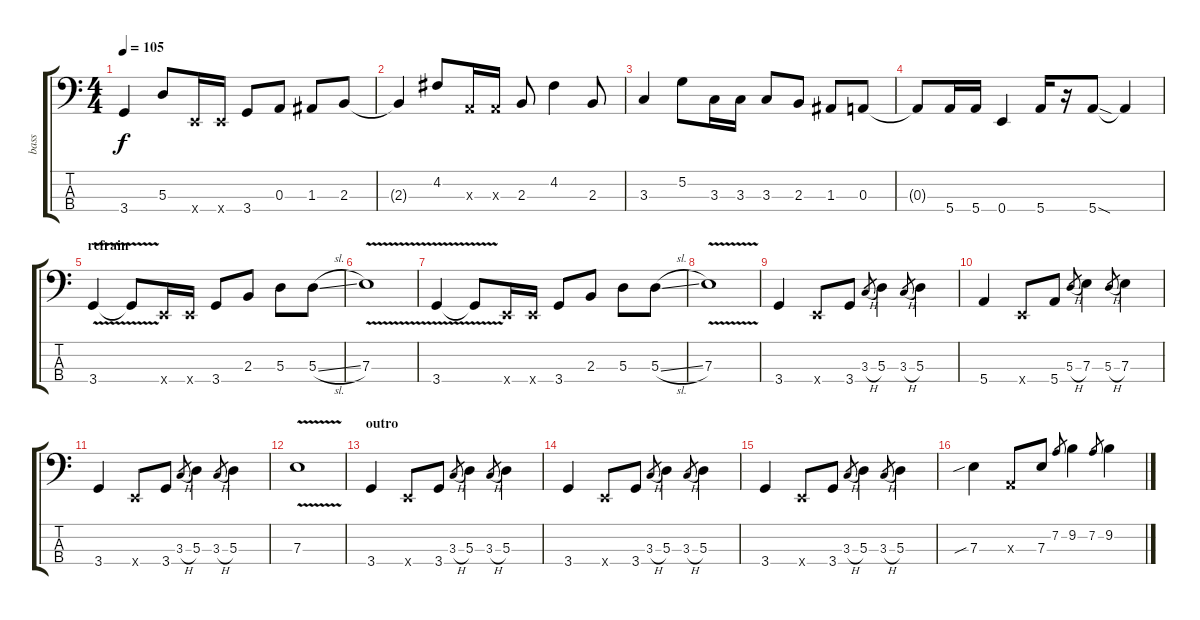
\track ("bass" "bass") {instrument acousticbass}
\staff {score tabs}
\tuning (G2 D2 A1 E1) {hide}
\ts (4 4)
\tempo 105
\clef f4
\ks c
3.4.4{dy f} 5.3.8 0.4{x}.16 0.4{x}.16 3.4.8 0.3.8 1.3.8 2.3.8 |
2.3{t}.4 4.2.8 0.3{x}.16 0.3{x}.16 2.3.8 4.2.4 2.3.8 |
3.3.4 5.2.8 3.3.16 3.3.16 3.3.8 2.3.8 1.3.8 0.3.8 |
0.3{t}.8 5.4.16 5.4.16 0.4.4 5.4.16 r.16 5.4{sod}.8 5.4{t}.4 |
\section ("" "refrain")
3.4{v}.4 3.4{t}.8 0.4{x}.16 0.4{x}.16 3.4.8 2.3.8 5.3.8 5.3{sl}.8 |
7.3{v}.1 |
3.4{v}.4 3.4{t}.8 0.4{x}.16 0.4{x}.16 3.4.8 2.3.8 5.3.8 5.3{sl}.8 |
7.3{v}.1 |
3.4.4 0.4{x}.8 3.4.8 3.3{h}.8{gr} 5.3.4 3.3{h}.8{gr} 5.3.4 |
5.4.4 0.4{x}.8 5.4.8 5.3{h}.8{gr} 7.3.4 5.3{h}.8{gr} 7.3.4 |
3.4.4 0.4{x}.8 3.4.8 3.3{h}.8{gr} 5.3.4 3.3{h}.8{gr} 5.3.4 |
7.3{v}.1 |
\section ("" "outro")
3.4.4 0.4{x}.8 3.4.8 3.3{h}.8{gr} 5.3.4 3.3{h}.8{gr} 5.3.4 |
3.4.4 0.4{x}.8 3.4.8 3.3{h}.8{gr} 5.3.4 3.3{h}.8{gr} 5.3.4 |
3.4.4 0.4{x}.8 3.4.8 3.3{h}.8{gr} 5.3.4 3.3{h}.8{gr} 5.3.4 |
7.3{sib}.4 0.3{x}.8 7.3.8 7.2.8{gr} 9.2.4 7.2.8{gr} 9.2.4
